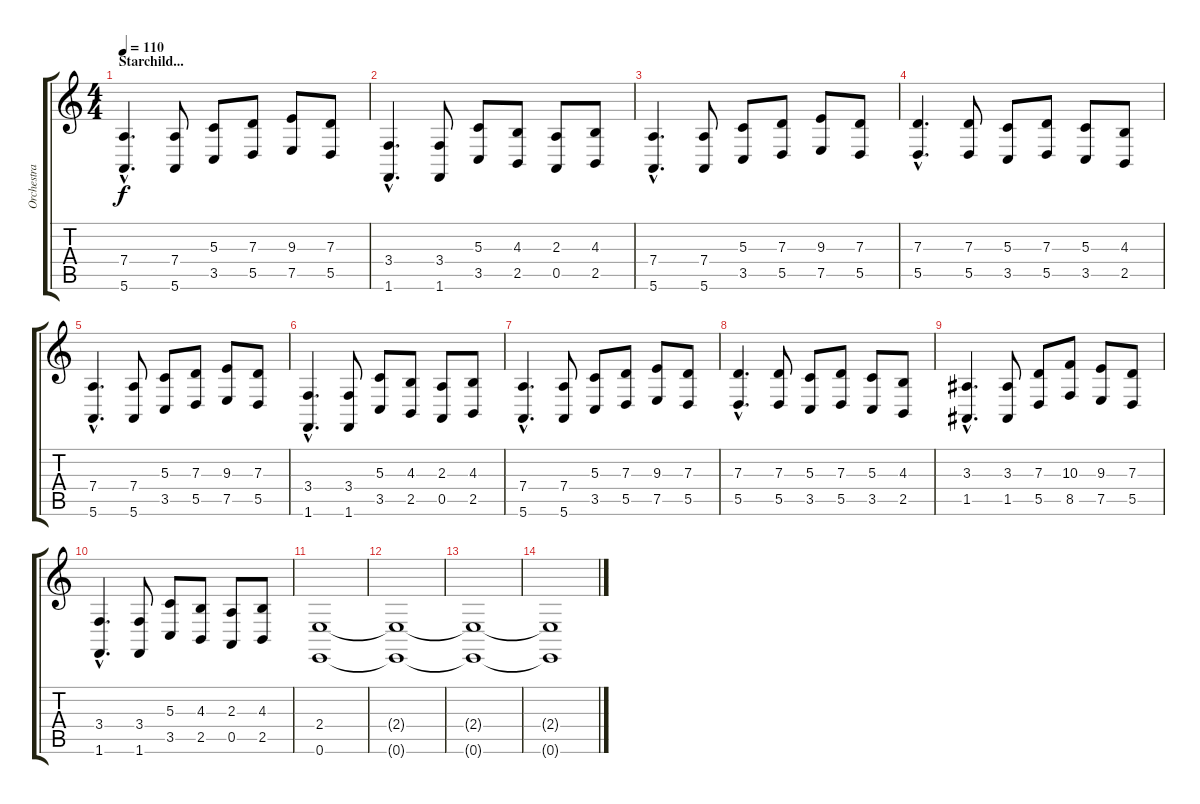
\track ("Orchestra" "Orchestra") {instrument stringensemble1}
\staff {score tabs}
\tuning (E4 B3 G3 D3 A2 E2) {hide}
\ts (4 4)
\section ("" "Starchild...")
\tempo 110
\clef g2
\ks c
(7.4{hac} 5.6{hac}).4{d dy f volume 14} (7.4 5.6).8 (5.3 3.5).8 (7.3 5.5).8 (9.3 7.5).8 (7.3 5.5).8 |
(3.4{hac} 1.6{hac}).4{d} (3.4 1.6).8 (5.3 3.5).8 (4.3 2.5).8 (2.3 0.5).8 (4.3 2.5).8 |
(7.4{hac} 5.6{hac}).4{d} (7.4 5.6).8 (5.3 3.5).8 (7.3 5.5).8 (9.3 7.5).8 (7.3 5.5).8 |
(7.3{hac} 5.5{hac}).4{d} (7.3 5.5).8 (5.3 3.5).8 (7.3 5.5).8 (5.3 3.5).8 (4.3 2.5).8 |
(7.4{hac} 5.6{hac}).4{d} (7.4 5.6).8 (5.3 3.5).8 (7.3 5.5).8 (9.3 7.5).8 (7.3 5.5).8 |
(3.4{hac} 1.6{hac}).4{d} (3.4 1.6).8 (5.3 3.5).8 (4.3 2.5).8 (2.3 0.5).8 (4.3 2.5).8 |
(7.4{hac} 5.6{hac}).4{d} (7.4 5.6).8 (5.3 3.5).8 (7.3 5.5).8 (9.3 7.5).8 (7.3 5.5).8 |
(7.3{hac} 5.5{hac}).4{d} (7.3 5.5).8 (5.3 3.5).8 (7.3 5.5).8 (5.3 3.5).8 (4.3 2.5).8 |
(3.3{hac} 1.5{hac}).4{d} (3.3 1.5).8 (7.3 5.5).8 (10.3 8.5).8 (9.3 7.5).8 (7.3 5.5).8 |
(3.4{hac} 1.6{hac}).4{d} (3.4 1.6).8 (5.3 3.5).8 (4.3 2.5).8 (2.3 0.5).8 (4.3 2.5).8 |
(2.4 0.6).1 |
(2.4{t} 0.6{t}).1 |
(2.4{t} 0.6{t}).1 |
(2.4{t} 0.6{t}).1
